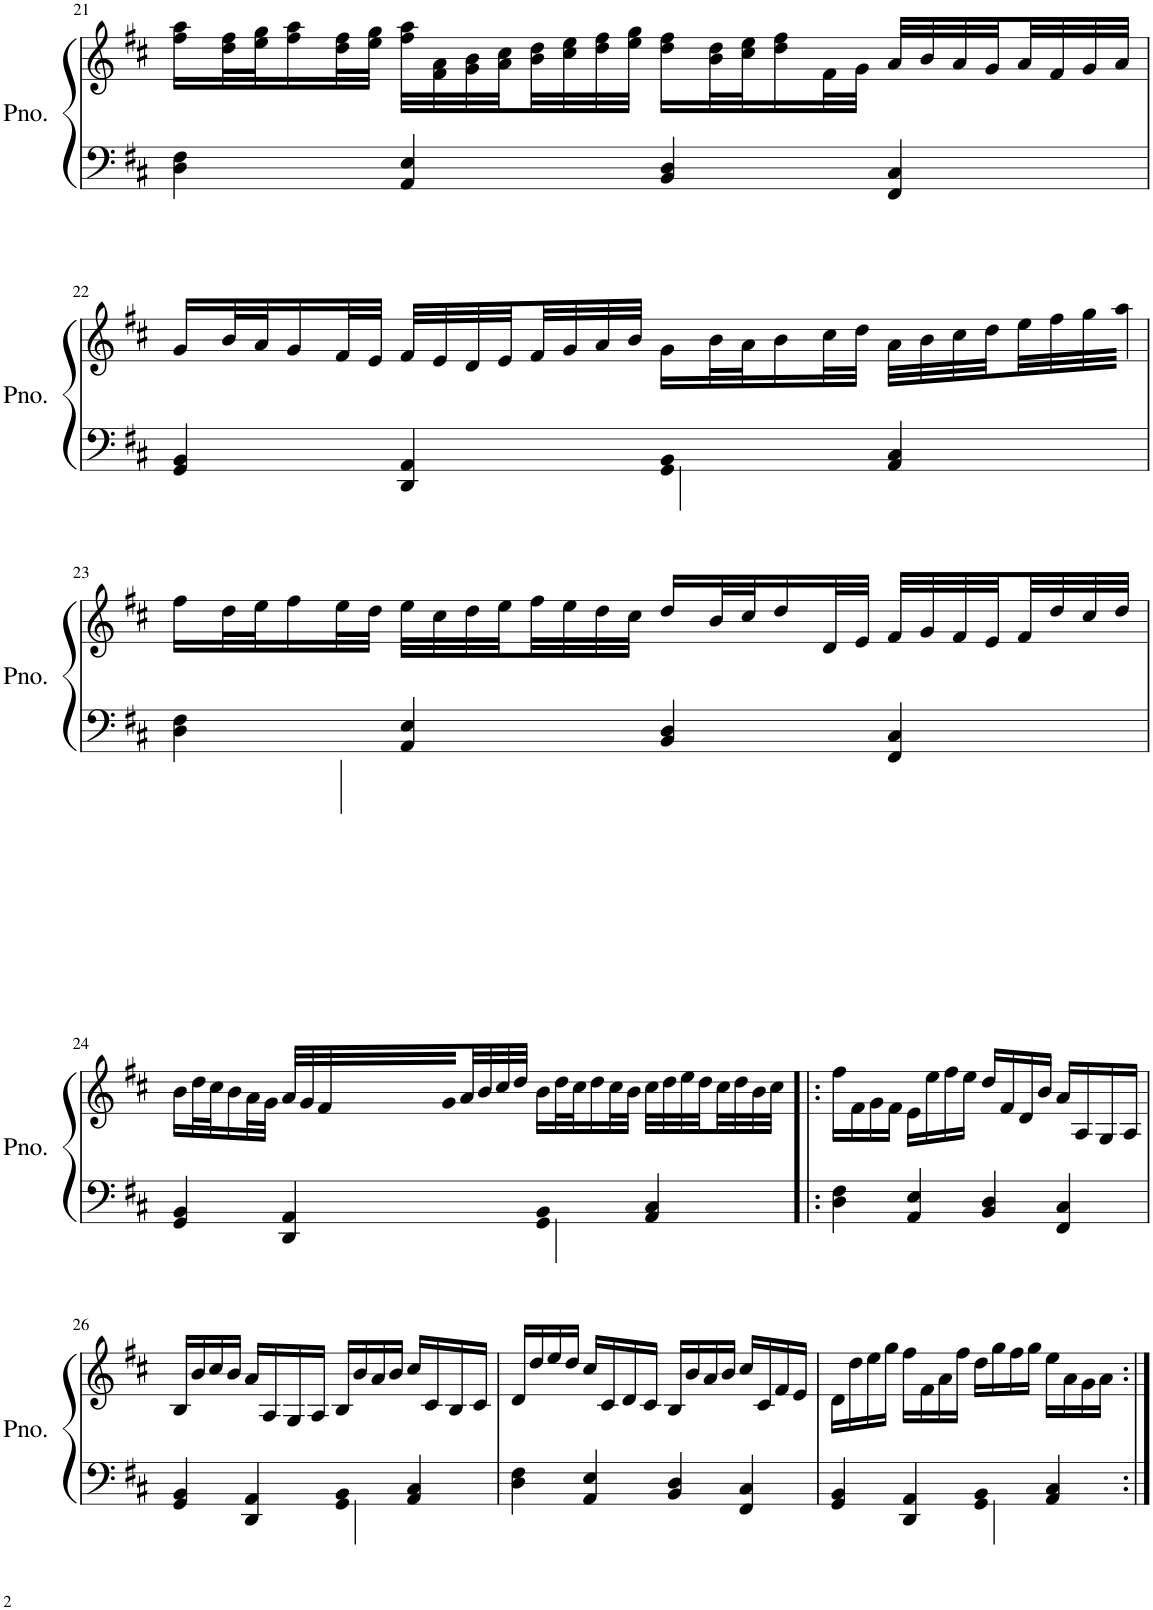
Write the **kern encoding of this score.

**kern	**kern
*part1	*part1
*staff2	*staff1
*I"Piano	*
*I'Pno.	*
!!LO:PB:g=z
*clefF4	*clefG2
*k[f#c#]	*k[f#c#]
*M4/4	*M4/4
=21	=21
4D\ 4F#\	16ff#\ 16aa\LL
.	32dd\ 32ff#\L
.	32ee\ 32gg\J
.	16ff#\ 16aa\
.	32dd\ 32ff#\L
.	32ee\ 32gg\JJJ
4AA/ 4E/	32ff#\ 32aa\LLL
.	32f#\ 32a\
.	32g\ 32b\
.	32a\ 32cc#\
.	32b\ 32dd\
.	32cc#\ 32ee\
.	32dd\ 32ff#\
.	32ee\ 32gg\JJJ
4BB/ 4D/	16dd\ 16ff#\LL
.	32b\ 32dd\L
.	32cc#\ 32ee\J
.	16dd\ 16ff#\
.	32f#\L
.	32g\JJJ
4FF#/ 4C#/	32a/LLL
.	32b/
.	32a/
.	32g/
.	32a/
.	32f#/
.	32g/
.	32a/JJJ
!!LO:LB:g=z
=22	=22
4GG/ 4BB/	16g/LL
.	32b/L
.	32a/J
.	16g/
.	32f#/L
.	32e/JJJ
4DD/ 4AA/	32f#/LLL
.	32e/
.	32d/
.	32e/
.	32f#/
.	32g/
.	32a/
.	32b/JJJ
4GG/ 4BB/	16g\LL
.	32b\L
.	32a\J
.	16b\
.	32cc#\L
.	32dd\JJJ
4AA/ 4C#/	32a\LLL
.	32b\
.	32cc#\
.	32dd\
.	32ee\
.	32ff#\
.	32gg\
.	32aa\JJJ
!!LO:LB:g=z
=23	=23
4D\ 4F#\	16ff#\LL
.	32dd\L
.	32ee\J
.	16ff#\
.	32ee\L
.	32dd\JJJ
4AA/ 4E/	32ee\LLL
.	32cc#\
.	32dd\
.	32ee\
.	32ff#\
.	32ee\
.	32dd\
.	32cc#\JJJ
4BB/ 4D/	16dd/LL
.	32b/L
.	32cc#/J
.	16dd/
.	32d/L
.	32e/JJJ
4FF#/ 4C#/	32f#/LLL
.	32g/
.	32f#/
.	32e/
.	32f#/
.	32dd/
.	32cc#/
.	32dd/JJJ
!!LO:LB:g=z
=24	=24
4GG/ 4BB/	16b\LL
.	32dd\L
.	32cc#\J
.	16b\
.	32a\L
.	32g\JJJ
4DD/ 4AA/	32a/LLL
.	32g/
.	32f#/
.	32g/
.	32a/
.	32b/
.	32cc#/
.	32dd/JJJ
4GG/ 4BB/	16b\LL
.	32dd\L
.	32cc#\J
.	16dd\
.	32cc#\L
.	32b\JJJ
4AA/ 4C#/	32cc#\LLL
.	32dd\
.	32ee\
.	32dd\
.	32cc#\
.	32dd\
.	32b\
.	32cc#\JJJ
=25!|:	=25!|:
4D\ 4F#\	16ff#\LL
.	16f#\
.	16g\
.	16f#\JJ
4AA/ 4E/	16e\LL
.	16ee\
.	16ff#\
.	16ee\JJ
4BB/ 4D/	16dd/LL
.	16f#/
.	16d/
.	16b/JJ
4FF#/ 4C#/	16a/LL
.	16A/
.	16G/
.	16A/JJ
!!LO:LB:g=z
=26	=26
4GG/ 4BB/	16B/LL
.	16b/
.	16cc#/
.	16b/JJ
4DD/ 4AA/	16a/LL
.	16A/
.	16G/
.	16A/JJ
4GG/ 4BB/	16B/LL
.	16b/
.	16a/
.	16b/JJ
4AA/ 4C#/	16cc#/LL
.	16c#/
.	16B/
.	16c#/JJ
=27	=27
4D\ 4F#\	16d/LL
.	16dd/
.	16ee/
.	16dd/JJ
4AA/ 4E/	16cc#/LL
.	16c#/
.	16d/
.	16c#/JJ
4BB/ 4D/	16B/LL
.	16b/
.	16a/
.	16b/JJ
4FF#/ 4C#/	16cc#/LL
.	16c#/
.	16f#/
.	16e/JJ
=28	=28
4GG/ 4BB/	16d\LL
.	16dd\
.	16ee\
.	16gg\JJ
4DD/ 4AA/	16ff#\LL
.	16f#\
.	16a\
.	16ff#\JJ
4GG/ 4BB/	16dd\LL
.	16gg\
.	16ff#\
.	16gg\JJ
4AA/ 4C#/	16ee\LL
.	16a\
.	16g\
.	16a\JJ
=:|!	=:|!
*-	*-
